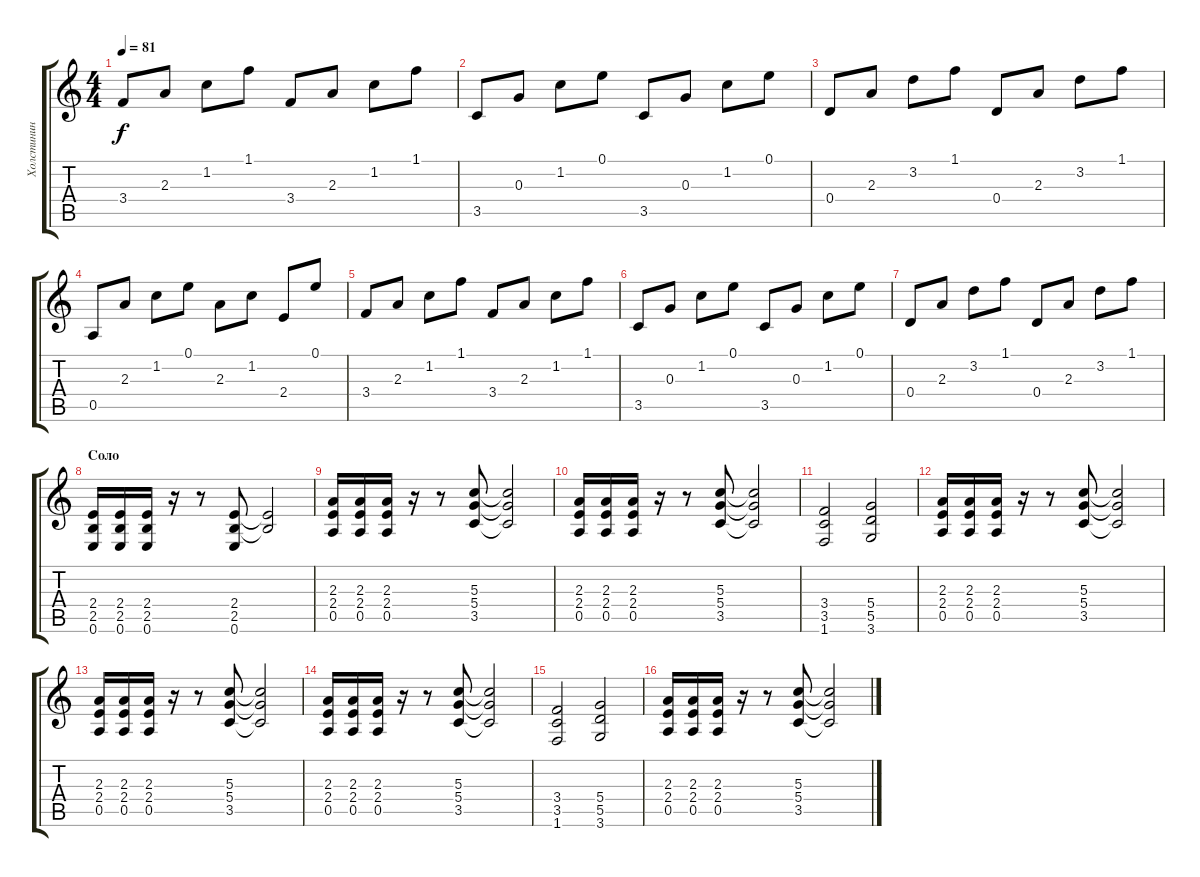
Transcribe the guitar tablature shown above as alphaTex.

\track ("Холстинин" "Холстинин") {instrument distortionguitar}
\staff {score tabs}
\tuning (E4 B3 G3 D3 A2 E2) {hide}
\ts (4 4)
\tempo 81
\clef g2
\ks c
3.4.8{dy f volume 12 instrument electricguitarclean} 2.3.8 1.2.8 1.1.8 3.4.8 2.3.8 1.2.8 1.1.8 |
3.5.8 0.3.8 1.2.8 0.1.8 3.5.8 0.3.8 1.2.8 0.1.8 |
0.4.8 2.3.8 3.2.8 1.1.8 0.4.8 2.3.8 3.2.8 1.1.8 |
0.5.8 2.3.8 1.2.8 0.1.8 2.3.8 1.2.8 2.4.8 0.1.8 |
3.4.8 2.3.8 1.2.8 1.1.8 3.4.8 2.3.8 1.2.8 1.1.8 |
3.5.8 0.3.8 1.2.8 0.1.8 3.5.8 0.3.8 1.2.8 0.1.8 |
0.4.8 2.3.8 3.2.8 1.1.8 0.4.8 2.3.8 3.2.8 1.1.8 |
\section ("" "Соло")
(2.4 2.5 0.6).16{instrument distortionguitar} (2.4 2.5 0.6).16 (2.4 2.5 0.6).16 r.16 r.8 (2.4 2.5 0.6).8 (2.4{t} 2.5{t}).2 |
(2.3 2.4 0.5).16 (2.3 2.4 0.5).16 (2.3 2.4 0.5).16 r.16 r.8 (5.3 5.4 3.5).8 (5.3{t} 5.4{t} 3.5{t}).2 |
(2.3 2.4 0.5).16 (2.3 2.4 0.5).16 (2.3 2.4 0.5).16 r.16 r.8 (5.3 5.4 3.5).8 (5.3{t} 5.4{t} 3.5{t}).2 |
(3.4 3.5 1.6).2 (5.4 5.5 3.6).2 |
(2.3 2.4 0.5).16 (2.3 2.4 0.5).16 (2.3 2.4 0.5).16 r.16 r.8 (5.3 5.4 3.5).8 (5.3{t} 5.4{t} 3.5{t}).2 |
(2.3 2.4 0.5).16 (2.3 2.4 0.5).16 (2.3 2.4 0.5).16 r.16 r.8 (5.3 5.4 3.5).8 (5.3{t} 5.4{t} 3.5{t}).2 |
(2.3 2.4 0.5).16 (2.3 2.4 0.5).16 (2.3 2.4 0.5).16 r.16 r.8 (5.3 5.4 3.5).8 (5.3{t} 5.4{t} 3.5{t}).2 |
(3.4 3.5 1.6).2 (5.4 5.5 3.6).2 |
(2.3 2.4 0.5).16 (2.3 2.4 0.5).16 (2.3 2.4 0.5).16 r.16 r.8 (5.3 5.4 3.5).8 (5.3{t} 5.4{t} 3.5{t}).2
